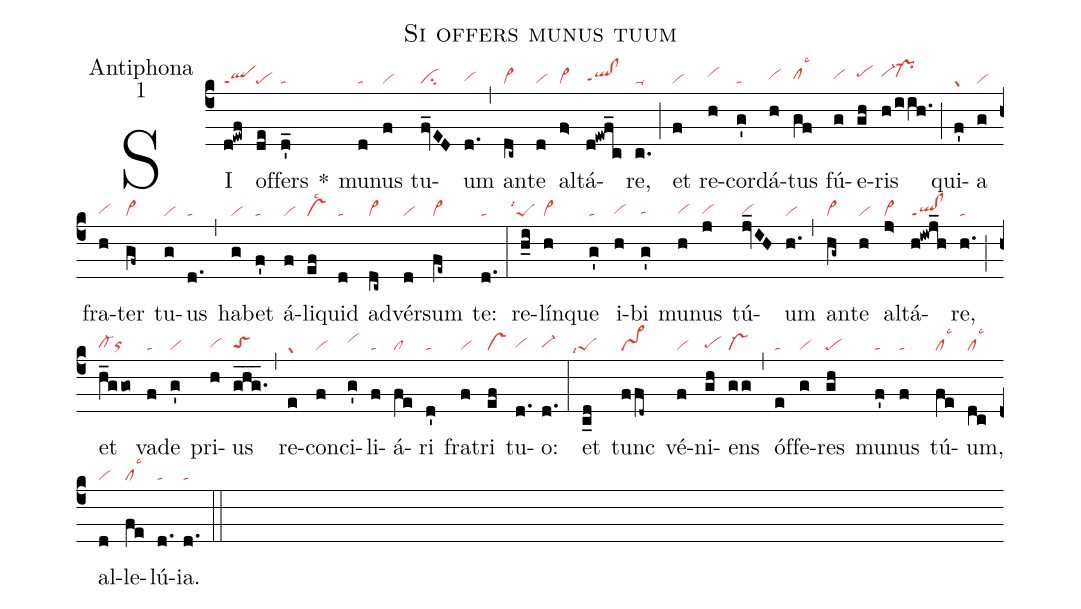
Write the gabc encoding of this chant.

name:Si offers munus tuum;
office-part:Antiphona;
mode:1;
nabc-lines:1;
%%
(c4)
SI(d!ewf|qlppt1) of(de|pe)fers(d'_|ta) *()
mu(d|ta)nus(f|vi) tu(fv_ED|ci)um(d.|vihg) (,)
an(dc~|vi>)te(d|vi) al(f>|vi>)tá(d!ewf_c|qlhg!clhgppt1)re,(c.|ta-) (;)
et(f|vi) re(h|vihi)cor(g'|ta)dá(h|vihh)tus(gf|clhhlsc3) fú(g|vihh)e(gh|pehi)ris(h/iih.|vi-hipr-hi) (;)
qui(f'|gr)a(g|vi) fra(h|vihg)ter(gf~|vi>) tu(g|vi)us(d.|ta) (,)
ha(g|vi)bet(f'|ta) á(f|vi)li(ef|vslsc2)quid(d|ta) ad(dc~|vi>)vér(d|vi)sum(fe~|vi>) te:(d.|ta) (:)
re(h_i|```peSlsi1)lín(h|vi>)que(g'|ta) i(h|vihg)bi(g'|tahg) mu(h|vihg)nus(j|vihg) tú(jv_IH|vihg)um(h.|vi) (,)
an(hg~|vi>)te(h|vi) al(j>|vi>)tá(h!iwj_h|ql!clppt1)re,(h.|ta) (;)
et(h_ggo|cl-hgorhg) va(f|ta)de(g'|vi) pri(h|vihg)us(ghg.___|toShg) (,)
re(e|gr)con(f|vi)ci(g'|vihi)li(f|ta)á(fe|cl)ri(d'|ta) fra(f|vi)tri(ef|vs) tu(d.|vihg)o:(d.|vi-hg) (:)
et(c_d|```peSlsi7) tunc(ffd~|vs>) vé(f|vi)ni(gh|pehg)ens(gg|vs-) (,)
óf(e|ta)fe(g|vi)res(gh|pe) mu(f'|ta)nus(f|ta) tú(fe|cllsc3)um,(dc|cllsc3) al(d|vi)le(fe|cllsc3)lú(d.|ta)ia.(d.|ta) (::)
